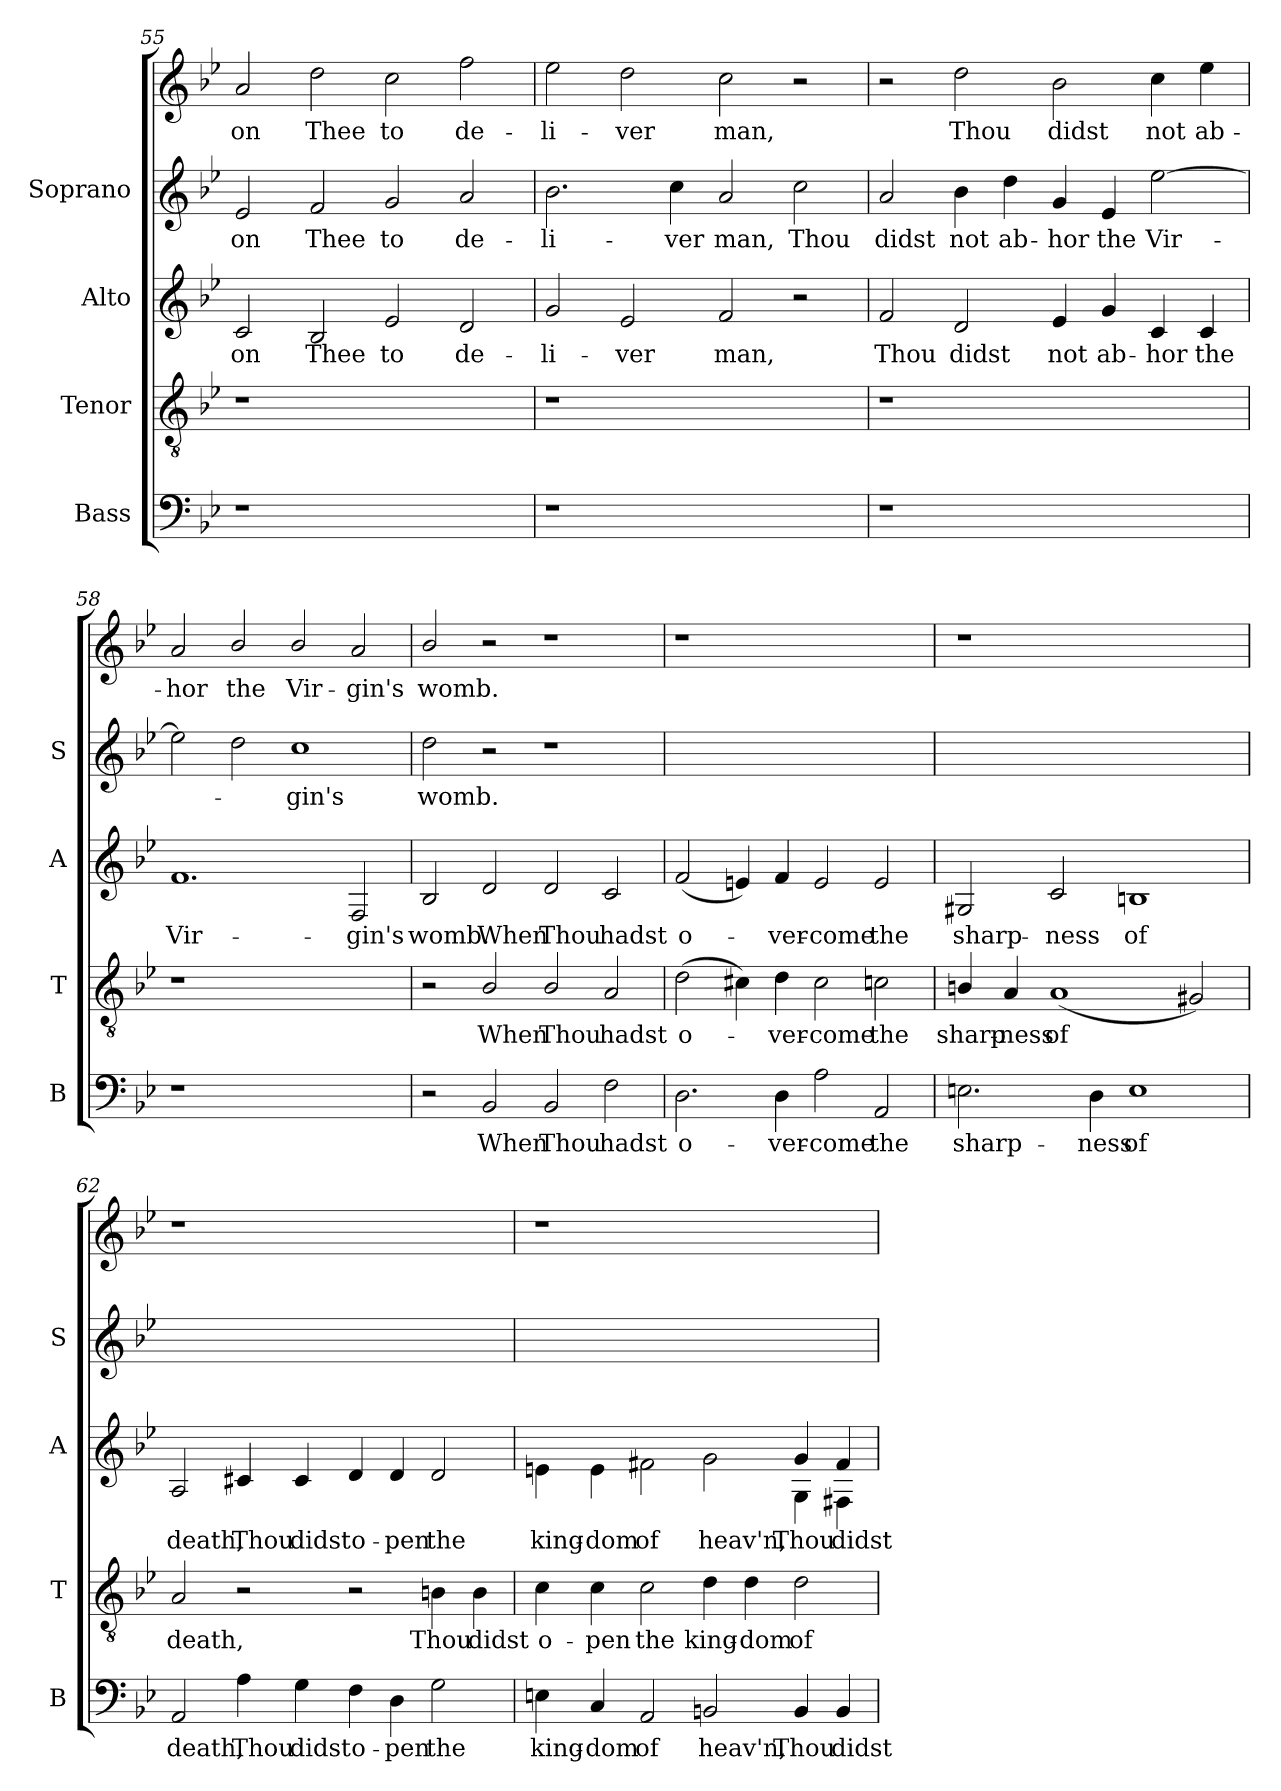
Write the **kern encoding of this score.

**kern	**text	**kern	**text	**kern	**text	**kern	**text	**kern	**text
*part4	*part4	*part3	*part3	*part2	*part2	*part1	*part1	*part1	*part1
*staff5	*staff5	*staff4	*staff4	*staff3	*staff3	*staff2	*staff2	*staff1	*staff1
*I"Bass	*	*I"Tenor	*	*I"Alto	*	*I"Soprano	*	*	*
*I'B	*	*I'T	*	*I'A	*	*I'S	*	*	*
!!LO:LB:g=z
*clefF4	*	*clefGv2	*	*clefG2	*	*clefG2	*	*clefG2	*
*k[b-e-]	*	*k[b-e-]	*	*k[b-e-]	*	*k[b-e-]	*	*k[b-e-]	*
*B-:	*	*B-:	*	*B-:	*	*B-:	*	*B-:	*
=55	=55	=55	=55	=55	=55	=55	=55	=55	=55
!	!	!	!	!	!LO:LY:b	!	!LO:LY:b	!	!LO:LY:b
1r	.	1r	.	2c/	-on	2e-/	-on	2a/	-on
!	!	!	!	!	!LO:LY:b	!	!LO:LY:b	!	!LO:LY:b
.	.	.	.	2B-/	Thee	2f/	Thee	2dd\	Thee
!	!	!	!	!	!LO:LY:b	!	!LO:LY:b	!	!LO:LY:b
1ryy	.	1ryy	.	2e-/	to	2g/	to	2cc\	to
!	!	!	!	!	!LO:LY:b	!	!LO:LY:b	!	!LO:LY:b
.	.	.	.	2d/	de-	2a/	de-	2ff\	de-
!!LO:PB:g=z
=56	=56	=56	=56	=56	=56	=56	=56	=56	=56
!	!	!	!	!	!LO:LY:b	!	!LO:LY:b	!	!LO:LY:b
1r	.	1r	.	2g/	-li-	2.b-\	li-	2ee-\	-li-
!	!	!	!	!	!LO:LY:b	!	!	!	!LO:LY:b
.	.	.	.	2e-/	-ver	.	.	2dd\	-ver
!	!	!	!	!	!	!	!LO:LY:b	!	!
.	.	.	.	.	.	4cc\	-ver	.	.
!	!	!	!	!	!LO:LY:b	!	!LO:LY:b	!	!LO:LY:b
1ryy	.	1ryy	.	2f/	man,	2a/	man,	2cc\	man,
!	!	!	!	!	!	!	!LO:LY:b	!	!
.	.	.	.	2r	.	2cc\	Thou	2r	.
=57	=57	=57	=57	=57	=57	=57	=57	=57	=57
!	!	!	!	!	!LO:LY:b	!	!LO:LY:b	!	!
1r	.	1r	.	2f/	Thou	2a/	-didst	2r	.
!	!	!	!	!	!LO:LY:b	!	!LO:LY:b	!	!LO:LY:b
.	.	.	.	2d/	didst	4b-\	not	2dd\	Thou
!	!	!	!	!	!	!	!LO:LY:b	!	!
.	.	.	.	.	.	4dd\	ab-	.	.
!	!	!	!	!	!LO:LY:b	!	!LO:LY:b	!	!LO:LY:b
1ryy	.	1ryy	.	4e-/	not	4g/	-hor	2b-\	didst
!	!	!	!	!	!LO:LY:b	!	!LO:LY:b	!	!
.	.	.	.	4g/	ab-	4e-/	the	.	.
!	!	!	!	!	!LO:LY:b	!	!LO:LY:b	!	!LO:LY:b
.	.	.	.	4c/	-hor	[2ee-\	Vir-	4cc\	not
!	!	!	!	!	!LO:LY:b	!	!	!	!LO:LY:b
.	.	.	.	4c/	the	.	.	4ee-\	ab-
=58	=58	=58	=58	=58	=58	=58	=58	=58	=58
!	!	!	!	!	!LO:LY:b	!	!	!	!LO:LY:b
1r	.	1r	.	1.f	Vir--	2ee-\]	.	2a/	hor
!	!	!	!	!	!	!	!	!	!LO:LY:b
.	.	.	.	.	.	2dd\	.	2b-/	the
!	!	!	!	!	!	!	!LO:LY:b	!	!LO:LY:b
1ryy	.	1ryy	.	.	.	1cc	gin's	2b-/	Vir-
!	!	!	!	!	!LO:LY:b	!	!	!	!LO:LY:b
.	.	.	.	2F/	-gin's	.	.	2a/	-gin's
=59	=59	=59	=59	=59	=59	=59	=59	=59	=59
!	!	!	!	!	!LO:LY:b	!	!LO:LY:b	!	!LO:LY:b
2r	.	2r	.	2B-/	womb.	2dd\	womb.	2b-/	womb.
!	!LO:LY:b	!	!LO:LY:b	!	!LO:LY:b	!	!	!	!
2BB-/	When	2B-/	When	2d/	When	2r	.	2r	.
!	!LO:LY:b	!	!LO:LY:b	!	!LO:LY:b	!	!	!	!
2BB-/	Thou	2B-/	Thou	2d/	Thou	1r	.	1r	.
!	!LO:LY:b	!	!LO:LY:b	!	!LO:LY:b	!	!	!	!
2F\	hadst	2A/	hadst	2c/	hadst	.	.	.	.
!!LO:LB:g=z
=60	=60	=60	=60	=60	=60	=60	=60	=60	=60
!	!LO:LY:b	!	!LO:LY:b	!	!LO:LY:b	!	!	!	!
2.D\	o-	(>2d\	o-	(<2f/	o-	0ryy	.	1r	.
.	.	4c#X\)	.	4en/)	.	.	.	.	.
!	!LO:LY:b	!	!LO:LY:b	!	!LO:LY:b	!	!	!	!
4D\	-ver-	4d\	ver-	4f/	ver-	.	.	.	.
!	!LO:LY:b	!	!LO:LY:b	!	!LO:LY:b	!	!	!	!
2A\	-come	2c#i\	-come	2e/	-come	.	.	1ryy	.
!	!LO:LY:b	!	!LO:LY:b	!	!LO:LY:b	!	!	!	!
2AA/	the	2cn\	the	2e/	the	.	.	.	.
=61	=61	=61	=61	=61	=61	=61	=61	=61	=61
!	!LO:LY:b	!	!LO:LY:b	!	!LO:LY:b	!	!	!	!
2.En\	sharp-	4Bn/	sharp-	2G#X/	sharp-	0ryy	.	1r	.
!	!	!	!LO:LY:b	!	!	!	!	!	!
.	.	4A/	-ness	.	.	.	.	.	.
!	!	!	!LO:LY:b	!	!LO:LY:b	!	!	!	!
.	.	(<1A	of	2c/	-ness	.	.	.	.
!	!LO:LY:b	!	!	!	!	!	!	!	!
4D\	-ness	.	.	.	.	.	.	.	.
!	!LO:LY:b	!	!	!	!LO:LY:b	!	!	!	!
1E	of	.	.	1Bn	of	.	.	1ryy	.
.	.	2G#X/)	.	.	.	.	.	.	.
=62	=62	=62	=62	=62	=62	=62	=62	=62	=62
!	!LO:LY:b	!	!LO:LY:b	!	!LO:LY:b	!	!	!	!
2AA/	death,	2A/	death,	2A/	death,	0ryy	.	1r	.
!	!LO:LY:b	!	!	!	!LO:LY:b	!	!	!	!
4A\	Thou	2r	.	4c#X/	Thou	.	.	.	.
!	!LO:LY:b	!	!	!	!LO:LY:b	!	!	!	!
4G\	didst	.	.	4c#/	didst	.	.	.	.
!	!LO:LY:b	!	!	!	!LO:LY:b	!	!	!	!
4F\	o-	2r	.	4d/	o-	.	.	1ryy	.
!	!LO:LY:b	!	!	!	!LO:LY:b	!	!	!	!
4D\	-pen	.	.	4d/	-pen	.	.	.	.
!	!LO:LY:b	!	!LO:LY:b	!	!LO:LY:b	!	!	!	!
2G\	the	4Bn\	Thou	2d/	the	.	.	.	.
!	!	!	!LO:LY:b	!	!	!	!	!	!
.	.	4B\	didst	.	.	.	.	.	.
!!LO:PB:g=z
=63	=63	=63	=63	=63	=63	=63	=63	=63	=63
!	!LO:LY:b	!	!LO:LY:b	!	!LO:LY:b	!	!	!	!
*	*	*	*	*^	*	*	*	*	*
4En\	king-	4c\	o-	1.ryy	4en\	king-	0ryy	.	1r	.
!	!LO:LY:b	!	!LO:LY:b	!	!	!LO:LY:b	!	!	!	!
4C/	-dom	4c\	-pen	.	4e\	-dom	.	.	.	.
!	!LO:LY:b	!	!LO:LY:b	!	!	!LO:LY:b	!	!	!	!
2AA/	of	2c\	the	.	2f#X\	of	.	.	.	.
!	!LO:LY:b	!	!LO:LY:b	!	!	!LO:LY:b	!	!	!	!
2BBn/	heav'n,	4d\	king-	.	2g\	heav'n,	.	.	1ryy	.
!	!	!	!LO:LY:b	!	!	!	!	!	!	!
.	.	4d\	-dom	.	.	.	.	.	.	.
!	!LO:LY:b	!	!LO:LY:b	!	!	!LO:LY:b	!	!	!	!
4BB/	Thou	2d\	of	4g!/	4G\	Thou	.	.	.	.
!	!LO:LY:b	!	!	!	!	!LO:LY:b	!	!	!	!
4BB/	didst	.	.	4f#!/	4F#X\	didst	.	.	.	.
*	*	*	*	*v	*v	*	*	*	*	*
=	=	=	=	=	=	=	=	=	=
*-	*-	*-	*-	*-	*-	*-	*-	*-	*-
